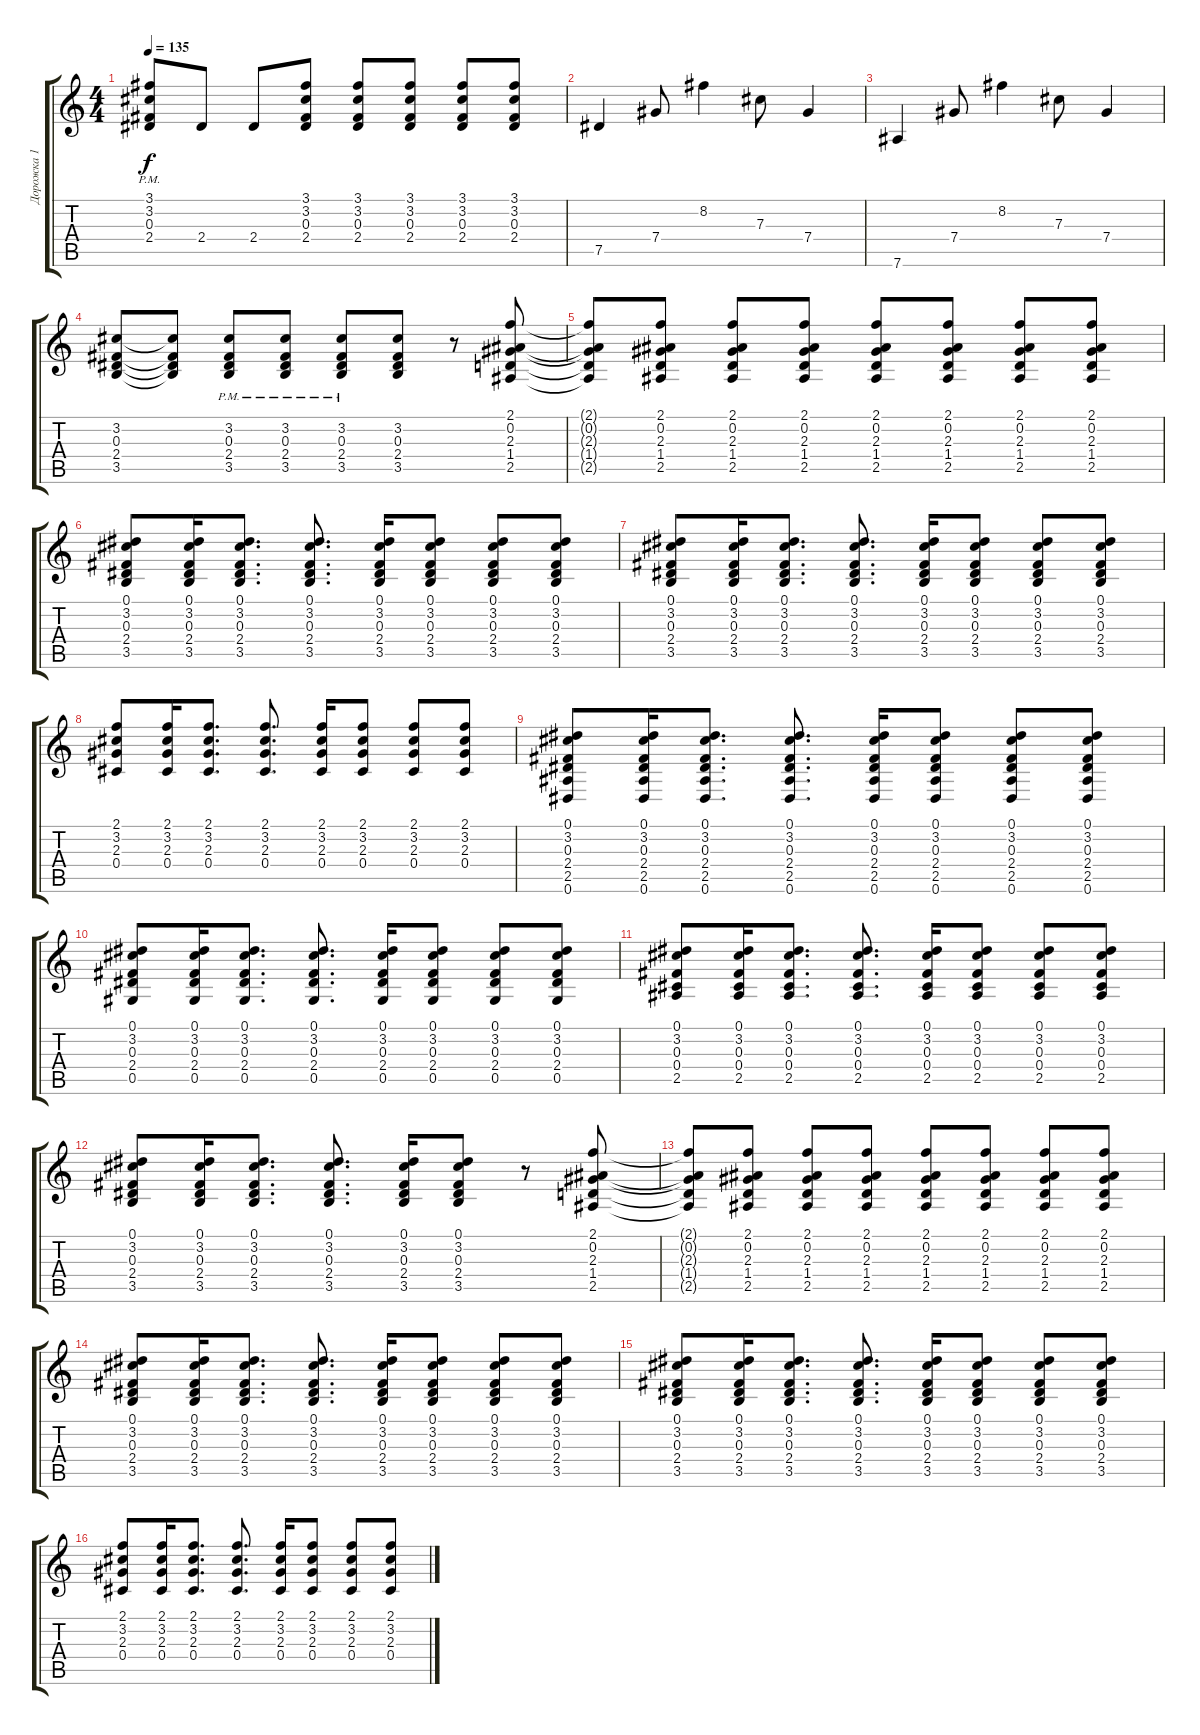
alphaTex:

\track ("Дорожка 1" "Дорожка 1") {instrument distortionguitar}
\staff {score tabs}
\tuning (Eb4 Bb3 Gb3 Db3 Ab2 Eb2) {hide}
\ts (4 4)
\tempo 135
\clef g2
\ks c
(3.1{pm} 3.2{pm} 0.3{pm} 2.4).8{dy f} 2.4.8 2.4.8 (3.1 3.2 0.3 2.4).8 (3.1 3.2 0.3 2.4).8 (3.1 3.2 0.3 2.4).8 (3.1 3.2 0.3 2.4).8 (3.1 3.2 0.3 2.4).8 |
7.5.4 7.4.8 8.2.4 7.3.8 7.4.4 |
7.6.4 7.4.8 8.2.4 7.3.8 7.4.4 |
(3.2 0.3 2.4 3.5).8 (3.2{t} 0.3{t} 2.4{t} 3.5{t}).8 (3.2{pm} 0.3{pm} 2.4{pm} 3.5{pm}).8 (3.2{pm} 0.3{pm} 2.4{pm} 3.5{pm}).8 (3.2{pm} 0.3{pm} 2.4{pm} 3.5{pm}).8 (3.2 0.3 2.4 3.5).8 r.8 (2.1 0.2 2.3 1.4 2.5).8 |
(2.1{t} 0.2{t} 2.3{t} 1.4{t} 2.5{t}).8 (2.1 0.2 2.3 1.4 2.5).8 (2.1 0.2 2.3 1.4 2.5).8 (2.1 0.2 2.3 1.4 2.5).8 (2.1 0.2 2.3 1.4 2.5).8 (2.1 0.2 2.3 1.4 2.5).8 (2.1 0.2 2.3 1.4 2.5).8 (2.1 0.2 2.3 1.4 2.5).8 |
(0.1 3.2 0.3 2.4 3.5).8 (0.1 3.2 0.3 2.4 3.5).16 (0.1 3.2 0.3 2.4 3.5).8{d} (0.1 3.2 0.3 2.4 3.5).8{d} (0.1 3.2 0.3 2.4 3.5).16 (0.1 3.2 0.3 2.4 3.5).8 (0.1 3.2 0.3 2.4 3.5).8 (0.1 3.2 0.3 2.4 3.5).8 |
(0.1 3.2 0.3 2.4 3.5).8 (0.1 3.2 0.3 2.4 3.5).16 (0.1 3.2 0.3 2.4 3.5).8{d} (0.1 3.2 0.3 2.4 3.5).8{d} (0.1 3.2 0.3 2.4 3.5).16 (0.1 3.2 0.3 2.4 3.5).8 (0.1 3.2 0.3 2.4 3.5).8 (0.1 3.2 0.3 2.4 3.5).8 |
(2.1 3.2 2.3 0.4).8 (2.1 3.2 2.3 0.4).16 (2.1 3.2 2.3 0.4).8{d} (2.1 3.2 2.3 0.4).8{d} (2.1 3.2 2.3 0.4).16 (2.1 3.2 2.3 0.4).8 (2.1 3.2 2.3 0.4).8 (2.1 3.2 2.3 0.4).8 |
(0.1 3.2 0.3 2.4 2.5 0.6).8 (0.1 3.2 0.3 2.4 2.5 0.6).16 (0.1 3.2 0.3 2.4 2.5 0.6).8{d} (0.1 3.2 0.3 2.4 2.5 0.6).8{d} (0.1 3.2 0.3 2.4 2.5 0.6).16 (0.1 3.2 0.3 2.4 2.5 0.6).8 (0.1 3.2 0.3 2.4 2.5 0.6).8 (0.1 3.2 0.3 2.4 2.5 0.6).8 |
(0.1 3.2 0.3 2.4 0.5).8 (0.1 3.2 0.3 2.4 0.5).16 (0.1 3.2 0.3 2.4 0.5).8{d} (0.1 3.2 0.3 2.4 0.5).8{d} (0.1 3.2 0.3 2.4 0.5).16 (0.1 3.2 0.3 2.4 0.5).8 (0.1 3.2 0.3 2.4 0.5).8 (0.1 3.2 0.3 2.4 0.5).8 |
(0.1 3.2 0.3 0.4 2.5).8 (0.1 3.2 0.3 0.4 2.5).16 (0.1 3.2 0.3 0.4 2.5).8{d} (0.1 3.2 0.3 0.4 2.5).8{d} (0.1 3.2 0.3 0.4 2.5).16 (0.1 3.2 0.3 0.4 2.5).8 (0.1 3.2 0.3 0.4 2.5).8 (0.1 3.2 0.3 0.4 2.5).8 |
(0.1 3.2 0.3 2.4 3.5).8 (0.1 3.2 0.3 2.4 3.5).16 (0.1 3.2 0.3 2.4 3.5).8{d} (0.1 3.2 0.3 2.4 3.5).8{d} (0.1 3.2 0.3 2.4 3.5).16 (0.1 3.2 0.3 2.4 3.5).8 r.8 (2.1 0.2 2.3 1.4 2.5).8 |
(2.1{t} 0.2{t} 2.3{t} 1.4{t} 2.5{t}).8 (2.1 0.2 2.3 1.4 2.5).8 (2.1 0.2 2.3 1.4 2.5).8 (2.1 0.2 2.3 1.4 2.5).8 (2.1 0.2 2.3 1.4 2.5).8 (2.1 0.2 2.3 1.4 2.5).8 (2.1 0.2 2.3 1.4 2.5).8 (2.1 0.2 2.3 1.4 2.5).8 |
(0.1 3.2 0.3 2.4 3.5).8 (0.1 3.2 0.3 2.4 3.5).16 (0.1 3.2 0.3 2.4 3.5).8{d} (0.1 3.2 0.3 2.4 3.5).8{d} (0.1 3.2 0.3 2.4 3.5).16 (0.1 3.2 0.3 2.4 3.5).8 (0.1 3.2 0.3 2.4 3.5).8 (0.1 3.2 0.3 2.4 3.5).8 |
(0.1 3.2 0.3 2.4 3.5).8 (0.1 3.2 0.3 2.4 3.5).16 (0.1 3.2 0.3 2.4 3.5).8{d} (0.1 3.2 0.3 2.4 3.5).8{d} (0.1 3.2 0.3 2.4 3.5).16 (0.1 3.2 0.3 2.4 3.5).8 (0.1 3.2 0.3 2.4 3.5).8 (0.1 3.2 0.3 2.4 3.5).8 |
(2.1 3.2 2.3 0.4).8 (2.1 3.2 2.3 0.4).16 (2.1 3.2 2.3 0.4).8{d} (2.1 3.2 2.3 0.4).8{d} (2.1 3.2 2.3 0.4).16 (2.1 3.2 2.3 0.4).8 (2.1 3.2 2.3 0.4).8 (2.1 3.2 2.3 0.4).8
